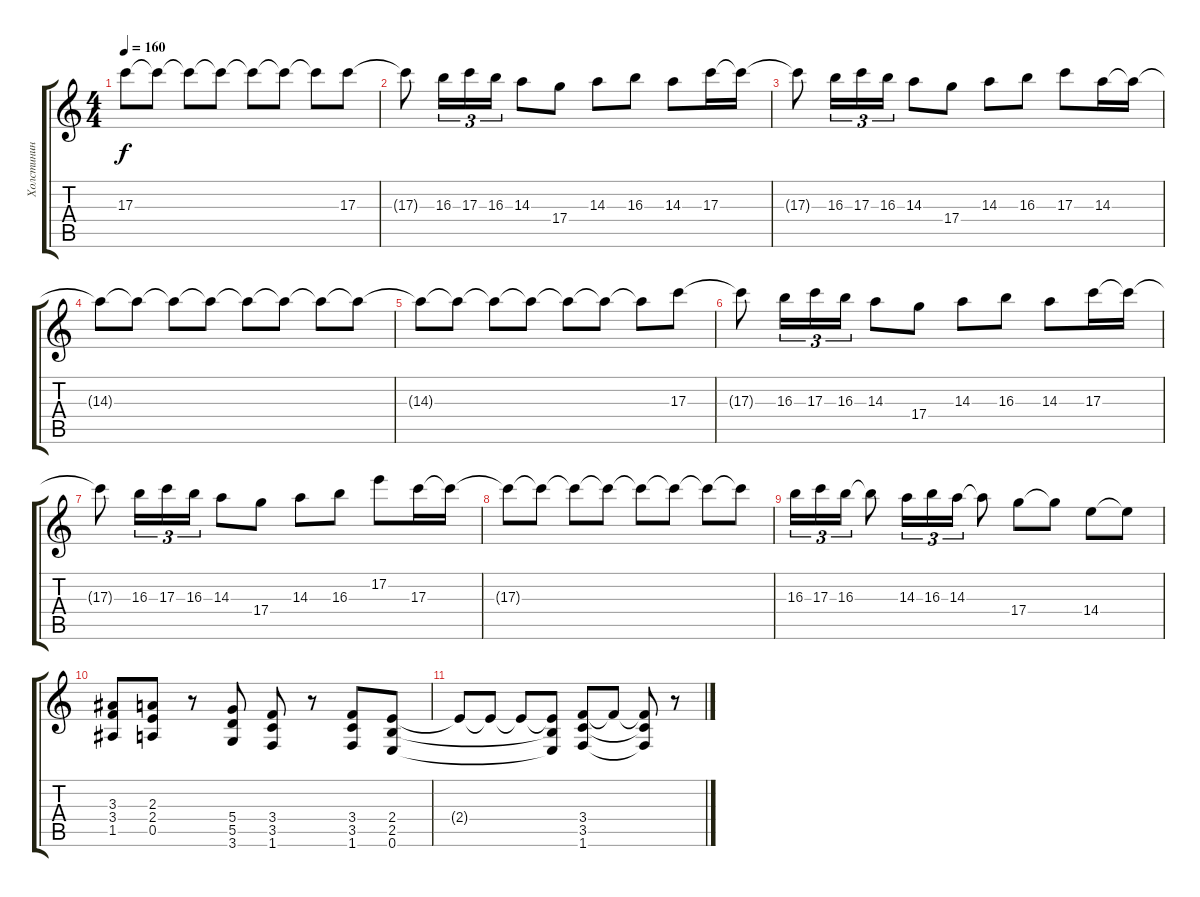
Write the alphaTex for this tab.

\track ("Холстинин (Guitar 1)" "Холстинин ") {instrument distortionguitar}
\staff {score tabs}
\tuning (E4 B3 G3 D3 A2 E2) {hide}
\ts (4 4)
\tempo 160
\clef g2
\ks c
17.3{t}.8{dy f} 17.3{t}.8 17.3{t}.8 17.3{t}.8 17.3{t}.8 17.3{t}.8 17.3{t}.8 17.3.8 |
17.3{t}.8 16.3.16{tu (3 2)} 17.3.16{tu (3 2)} 16.3.16{tu (3 2)} 14.3.8 17.4.8 14.3.8 16.3.8 14.3.8 17.3.16 17.3{t}.16 |
17.3{t}.8 16.3.16{tu (3 2)} 17.3.16{tu (3 2)} 16.3.16{tu (3 2)} 14.3.8 17.4.8 14.3.8 16.3.8 17.3.8 14.3.16 14.3{t}.16 |
14.3{t}.8 14.3{t}.8 14.3{t}.8 14.3{t}.8 14.3{t}.8 14.3{t}.8 14.3{t}.8 14.3{t}.8 |
14.3{t}.8 14.3{t}.8 14.3{t}.8 14.3{t}.8 14.3{t}.8 14.3{t}.8 14.3{t}.8 17.3.8 |
17.3{t}.8 16.3.16{tu (3 2)} 17.3.16{tu (3 2)} 16.3.16{tu (3 2)} 14.3.8 17.4.8 14.3.8 16.3.8 14.3.8 17.3.16 17.3{t}.16 |
17.3{t}.8 16.3.16{tu (3 2)} 17.3.16{tu (3 2)} 16.3.16{tu (3 2)} 14.3.8 17.4.8 14.3.8 16.3.8 17.2.8 17.3.16 17.3{t}.16 |
17.3{t}.8 17.3{t}.8 17.3{t}.8 17.3{t}.8 17.3{t}.8 17.3{t}.8 17.3{t}.8 17.3{t}.8 |
16.3.16{tu (3 2)} 17.3.16{tu (3 2)} 16.3.16{tu (3 2)} 16.3{t}.8 14.3.16{tu (3 2)} 16.3.16{tu (3 2)} 14.3.16{tu (3 2)} 14.3{t}.8 17.4.8 17.4{t}.8 14.4.8 14.4{t}.8 |
(3.3 3.4 1.5).8 (2.3 2.4 0.5).8 r.8 (5.4 5.5 3.6).8 (3.4 3.5 1.6).8 r.8 (3.4 3.5 1.6).8 (2.4 2.5 0.6).8 |
2.4{t}.8 2.4{t}.8 2.4{t}.8 (2.4{t} 2.5{t} 0.6{t}).8 (3.4 3.5 1.6).8 3.4{t}.8 (3.4{t} 3.5{t} 1.6{t}).8 r.8
